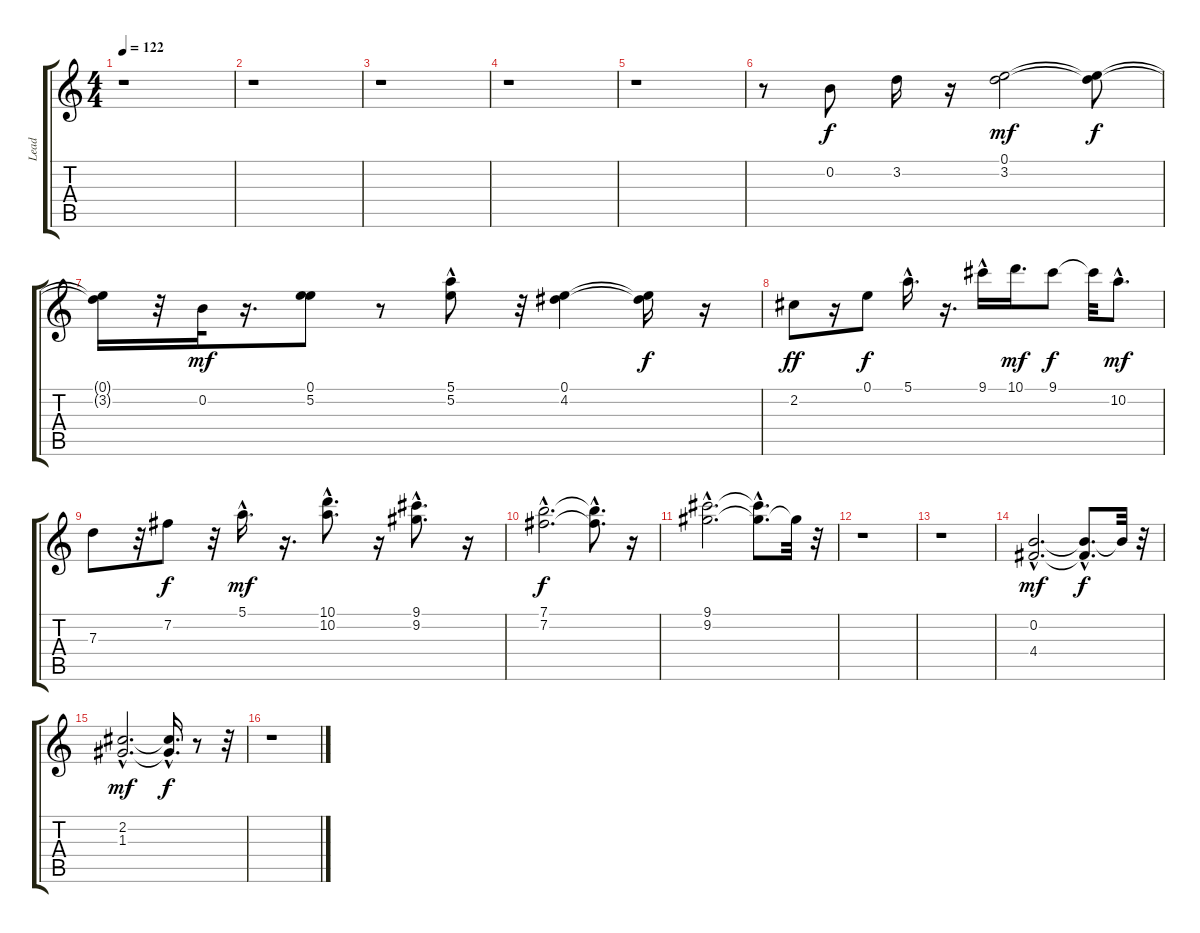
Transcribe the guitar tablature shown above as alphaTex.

\track ("Lead" "Lead") {instrument distortionguitar}
\staff {score tabs}
\tuning (E4 B3 G3 D3 A2 E2) {hide}
\ts (4 4)
\tempo 122
\clef g2
\ks c
r.1{dy f} |
r.1 |
r.1 |
r.1 |
r.1 |
r.8 0.2.8 3.2.16 r.16 (0.1 3.2).2{dy mf} (0.1{t} 3.2{t}).8{dy f} |
(0.1{t} 3.2{t}).16 r.32 0.2.32{dy mf} r.16{d} (0.1 5.2).8 r.8 (5.1 5.2{hac}).8 r.32 (0.1 4.2).4 (0.1{t} 4.2{t}).16{dy f} r.16 |
2.2.8{dy ff} r.16 0.1.8{dy f} 5.1{hac}.16{d} r.16{d} 9.1{hac}.16 10.1.16{d dy mf} 9.1.8{dy f} 9.1{t}.32 10.2{hac}.8{d dy mf} |
7.3.8 r.32 7.2.8{dy f} r.32 5.1{hac}.16{d dy mf} r.16{d} (10.1{hac} 10.2{hac}).8{d} r.16 (9.1{hac} 9.2{hac}).8{d} r.16 |
(7.1{hac} 7.2{hac}).2{d dy f} (7.1{hac t} 7.2{hac t}).8{d} r.16 |
(9.1{hac} 9.2{hac}).2{d} (9.1{hac t} 9.2{hac t}).8{d} 9.2{t}.32 r.32 |
r.1 |
r.1 |
(0.2{hac} 4.4{hac}).2{d dy mf} (0.2{hac t} 4.4{hac t}).8{d dy f} 0.2{t}.32 r.32 |
(2.2{hac} 1.3{hac}).2{d dy mf} (2.2{hac t} 1.3{hac t}).16{d dy f} r.8 r.32 |
r.1
